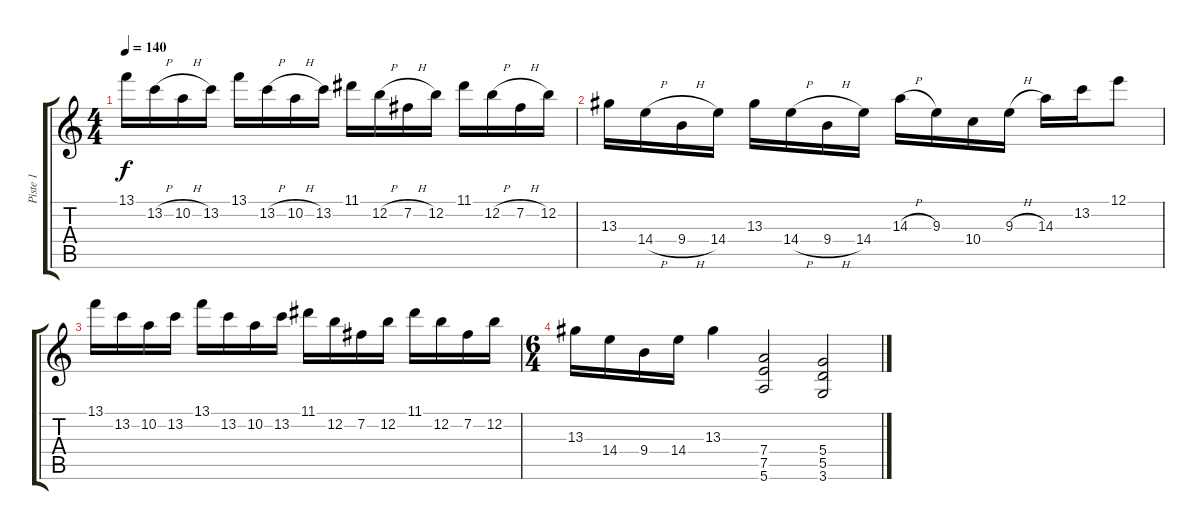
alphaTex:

\track ("Piste 1" "Piste 1") {instrument distortionguitar}
\staff {score tabs}
\tuning (E4 B3 G3 D3 A2 E2) {hide}
\ts (4 4)
\tempo 140
\clef g2
\ks c
13.1.16{dy f} 13.2{h}.16 10.2{h}.16 13.2.16 13.1.16 13.2{h}.16 10.2{h}.16 13.2.16 11.1.16 12.2{h}.16 7.2{h}.16 12.2.16 11.1.16 12.2{h}.16 7.2{h}.16 12.2.16 |
13.3.16 14.4{h}.16 9.4{h}.16 14.4.16 13.3.16 14.4{h}.16 9.4{h}.16 14.4.16 14.3{h}.16 9.3.16 10.4.16 9.3{h}.16 14.3.16 13.2.16 12.1.8 |
13.1.16 13.2.16 10.2.16 13.2.16 13.1.16 13.2.16 10.2.16 13.2.16 11.1.16 12.2.16 7.2.16 12.2.16 11.1.16 12.2.16 7.2.16 12.2.16 |
\ts (6 4)
13.3.16 14.4.16 9.4.16 14.4.16 13.3.4 (7.4 7.5 5.6).2 (5.4 5.5 3.6).2
